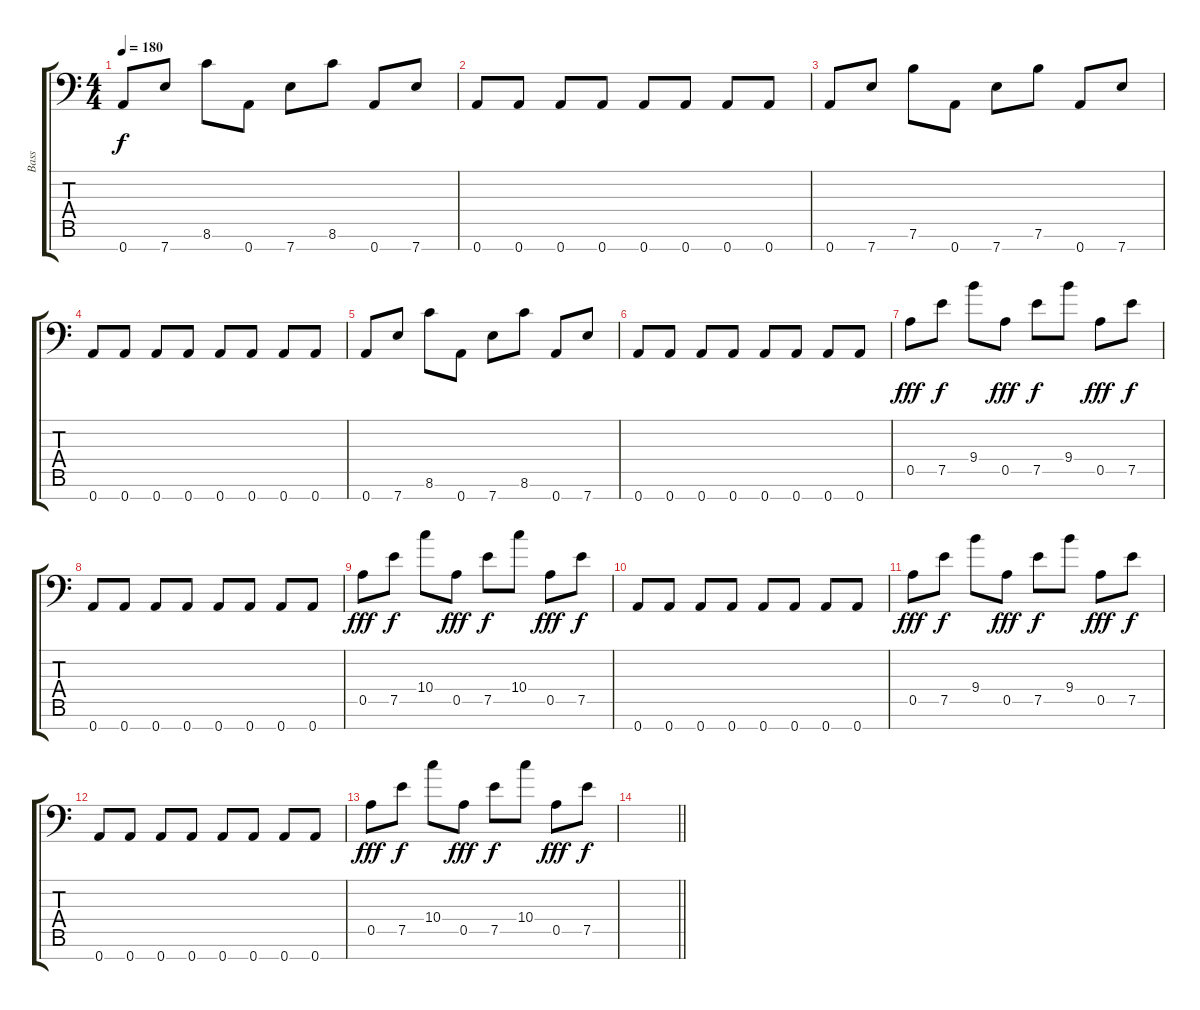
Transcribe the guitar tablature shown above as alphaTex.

\track ("Bass" "Bass") {instrument electricbasspick}
\staff {score tabs}
\tuning (E4 B3 G3 D3 A2 E2 A1) {hide}
\ts (4 4)
\tempo 180
\clef f4
\ks c
0.7.8{dy f} 7.7.8 8.6.8 0.7.8 7.7.8 8.6.8 0.7.8 7.7.8 |
0.7.8 0.7.8 0.7.8 0.7.8 0.7.8 0.7.8 0.7.8 0.7.8 |
0.7.8 7.7.8 7.6.8 0.7.8 7.7.8 7.6.8 0.7.8 7.7.8 |
0.7.8 0.7.8 0.7.8 0.7.8 0.7.8 0.7.8 0.7.8 0.7.8 |
0.7.8 7.7.8 8.6.8 0.7.8 7.7.8 8.6.8 0.7.8 7.7.8 |
0.7.8 0.7.8 0.7.8 0.7.8 0.7.8 0.7.8 0.7.8 0.7.8 |
0.5.8{dy fff} 7.5.8{dy f} 9.4.8 0.5.8{dy fff} 7.5.8{dy f} 9.4.8 0.5.8{dy fff} 7.5.8{dy f} |
0.7.8 0.7.8 0.7.8 0.7.8 0.7.8 0.7.8 0.7.8 0.7.8 |
0.5.8{dy fff} 7.5.8{dy f} 10.4.8 0.5.8{dy fff} 7.5.8{dy f} 10.4.8 0.5.8{dy fff} 7.5.8{dy f} |
0.7.8 0.7.8 0.7.8 0.7.8 0.7.8 0.7.8 0.7.8 0.7.8 |
0.5.8{dy fff} 7.5.8{dy f} 9.4.8 0.5.8{dy fff} 7.5.8{dy f} 9.4.8 0.5.8{dy fff} 7.5.8{dy f} |
0.7.8 0.7.8 0.7.8 0.7.8 0.7.8 0.7.8 0.7.8 0.7.8 |
0.5.8{dy fff} 7.5.8{dy f} 10.4.8 0.5.8{dy fff} 7.5.8{dy f} 10.4.8 0.5.8{dy fff} 7.5.8{dy f} |
\barLineRight lightlight
